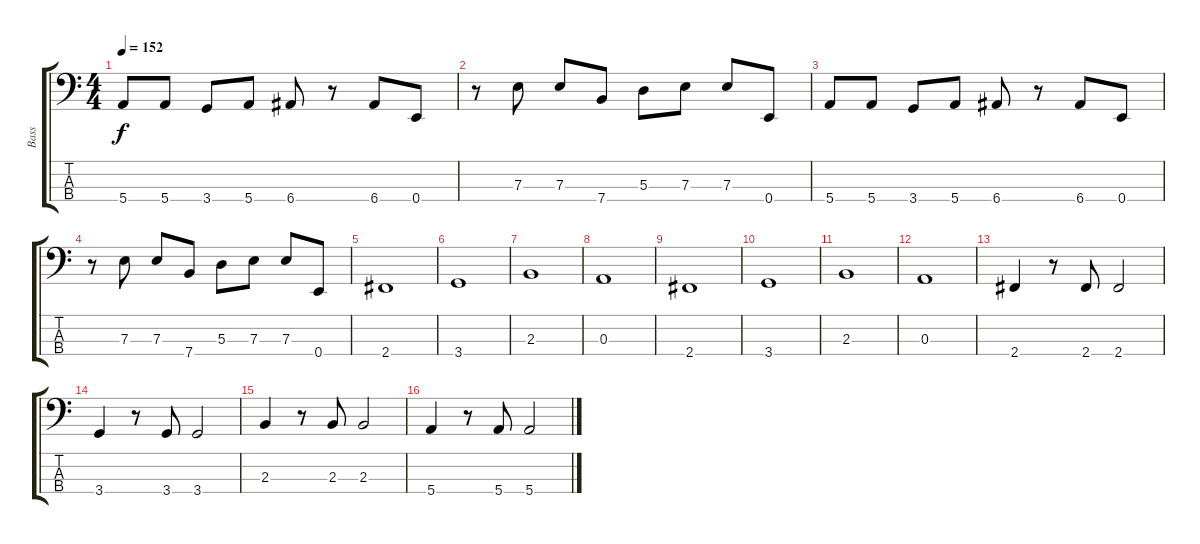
\track ("Bass" "Bass") {instrument electricbassfinger}
\staff {score tabs}
\tuning (G2 D2 A1 E1) {hide}
\ts (4 4)
\tempo 152
\clef f4
\ks c
5.4.8{dy f} 5.4.8 3.4.8 5.4.8 6.4.8 r.8 6.4.8 0.4.8 |
r.8 7.3.8 7.3.8 7.4.8 5.3.8 7.3.8 7.3.8 0.4.8 |
5.4.8 5.4.8 3.4.8 5.4.8 6.4.8 r.8 6.4.8 0.4.8 |
r.8 7.3.8 7.3.8 7.4.8 5.3.8 7.3.8 7.3.8 0.4.8 |
2.4.1 |
3.4.1 |
2.3.1 |
0.3.1 |
2.4.1 |
3.4.1 |
2.3.1 |
0.3.1 |
2.4.4 r.8 2.4.8 2.4.2 |
3.4.4 r.8 3.4.8 3.4.2 |
2.3.4 r.8 2.3.8 2.3.2 |
5.4.4 r.8 5.4.8 5.4.2
